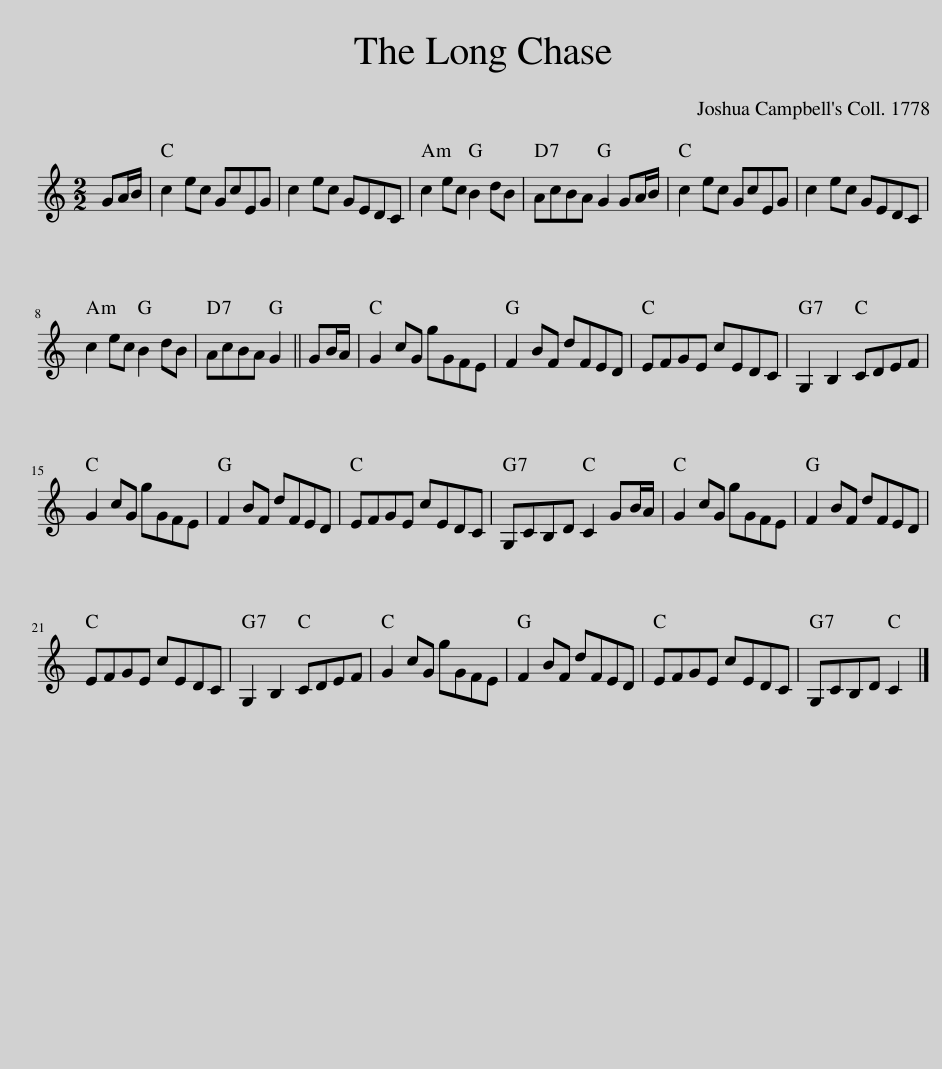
X:1
L:1/8
M:2/2
I:linebreak $
K:C
V:1 treble
V:1
 GA/B/ | c2 ec GcEG | c2 ec GEDC | c2 ec B2 dB | AcBA G2 GA/B/ | %5
 c2 ec GcEG | c2 ec GEDC |$ c2 ec B2 dB | AcBA G2 || GB/A/ | %10
 G2 cG gGFE | F2 BF dFED | EFGE cEDC | G,2 B,2 CDEF |$ G2 cG gGFE | %15
 F2 BF dFED | EFGE cEDC | G,CB,D C2 GB/A/ | G2 cG gGFE | F2 BF dFED |$ %20
 EFGE cEDC | G,2 B,2 CDEF | G2 cG gGFE | F2 BF dFED | EFGE cEDC | %25
 G,CB,D C2 |] %26
